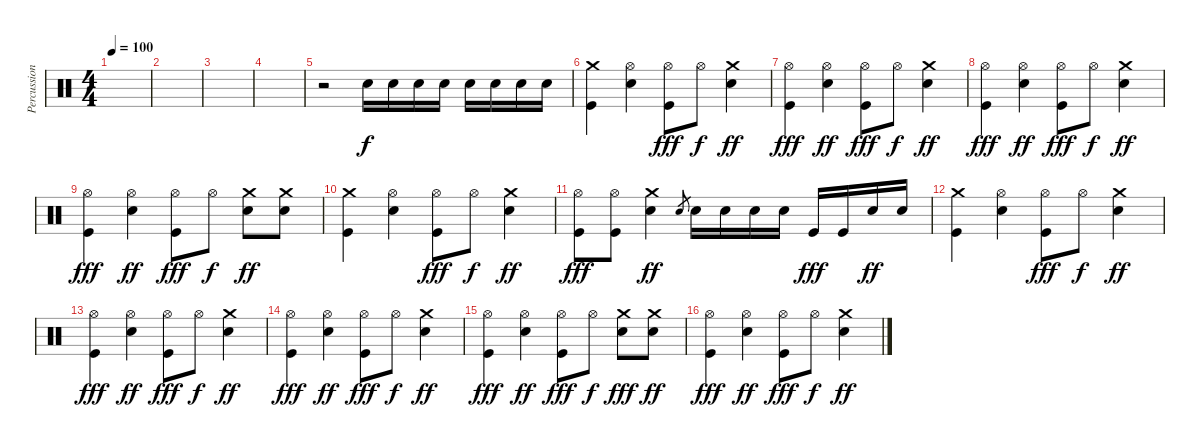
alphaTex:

\track ("Percussion" "Percussion") {instrument percussion}
\staff {score}
\articulation defaults
\ts (4 4)
\tempo 100
\clef neutral
\ks c
|
|
|
|
r.2 "Snare (hit) 2".16 "Snare (hit) 2".16 "Snare (hit) 2".16 "Snare (hit) 2".16 "Snare (hit) 2".16 "Snare (hit) 2".16 "Snare (hit) 2".16 "Snare (hit) 2".16 |
("Kick (hit)" "Crash medium (hit)").4 ("Snare (hit) 2" "Hi-Hat (open)").4 ("Kick (hit)" "Hi-Hat (open)").8{dy fff} "Hi-Hat (open)".8{dy f} ("Snare (hit) 2" "Crash medium (hit)").4{dy ff} |
("Kick (hit)" "Hi-Hat (open)").4{dy fff} ("Snare (hit) 2" "Hi-Hat (open)").4{dy ff} ("Kick (hit)" "Hi-Hat (open)").8{dy fff} "Hi-Hat (open)".8{dy f} ("Snare (hit) 2" "Crash medium (hit)").4{dy ff} |
("Kick (hit)" "Hi-Hat (open)").4{dy fff} ("Snare (hit) 2" "Hi-Hat (open)").4{dy ff} ("Kick (hit)" "Hi-Hat (open)").8{dy fff} "Hi-Hat (open)".8{dy f} ("Snare (hit) 2" "Crash medium (hit)").4{dy ff} |
("Kick (hit)" "Hi-Hat (open)").4{dy fff} ("Snare (hit) 2" "Hi-Hat (open)").4{dy ff} ("Kick (hit)" "Hi-Hat (open)").8{dy fff} "Hi-Hat (open)".8{dy f} ("Snare (hit) 2" "Crash medium (hit)").8{dy ff} ("Snare (hit) 2" "Crash medium (hit)").8 |
("Kick (hit)" "Crash medium (hit)").4 ("Snare (hit) 2" "Hi-Hat (open)").4 ("Kick (hit)" "Hi-Hat (open)").8{dy fff} "Hi-Hat (open)".8{dy f} ("Snare (hit) 2" "Crash medium (hit)").4{dy ff} |
("Kick (hit)" "Hi-Hat (open)").8{dy fff} ("Kick (hit)" "Hi-Hat (open)").8 ("Snare (hit) 2" "Crash medium (hit)").4{dy ff} "Snare (hit) 2".8{gr} "Snare (hit) 2".16 "Snare (hit) 2".16 "Snare (hit) 2".16 "Snare (hit) 2".16 "Kick (hit)".16{dy fff} "Kick (hit)".16 "Snare (hit) 2".16{dy ff} "Snare (hit) 2".16 |
("Kick (hit)" "Crash medium (hit)").4 ("Snare (hit) 2" "Hi-Hat (open)").4 ("Kick (hit)" "Hi-Hat (open)").8{dy fff} "Hi-Hat (open)".8{dy f} ("Snare (hit) 2" "Crash medium (hit)").4{dy ff} |
("Kick (hit)" "Hi-Hat (open)").4{dy fff} ("Snare (hit) 2" "Hi-Hat (open)").4{dy ff} ("Kick (hit)" "Hi-Hat (open)").8{dy fff} "Hi-Hat (open)".8{dy f} ("Snare (hit) 2" "Crash medium (hit)").4{dy ff} |
("Kick (hit)" "Hi-Hat (open)").4{dy fff} ("Snare (hit) 2" "Hi-Hat (open)").4{dy ff} ("Kick (hit)" "Hi-Hat (open)").8{dy fff} "Hi-Hat (open)".8{dy f} ("Snare (hit) 2" "Crash medium (hit)").4{dy ff} |
("Kick (hit)" "Hi-Hat (open)").4{dy fff} ("Snare (hit) 2" "Hi-Hat (open)").4{dy ff} ("Kick (hit)" "Hi-Hat (open)").8{dy fff} "Hi-Hat (open)".8{dy f} ("Snare (hit) 2" "Crash medium (hit)").8{dy fff} ("Snare (hit) 2" "Crash medium (hit)").8{dy ff} |
("Kick (hit)" "Hi-Hat (open)").4{dy fff} ("Snare (hit) 2" "Hi-Hat (open)").4{dy ff} ("Kick (hit)" "Hi-Hat (open)").8{dy fff} "Hi-Hat (open)".8{dy f} ("Snare (hit) 2" "Crash medium (hit)").4{dy ff}
